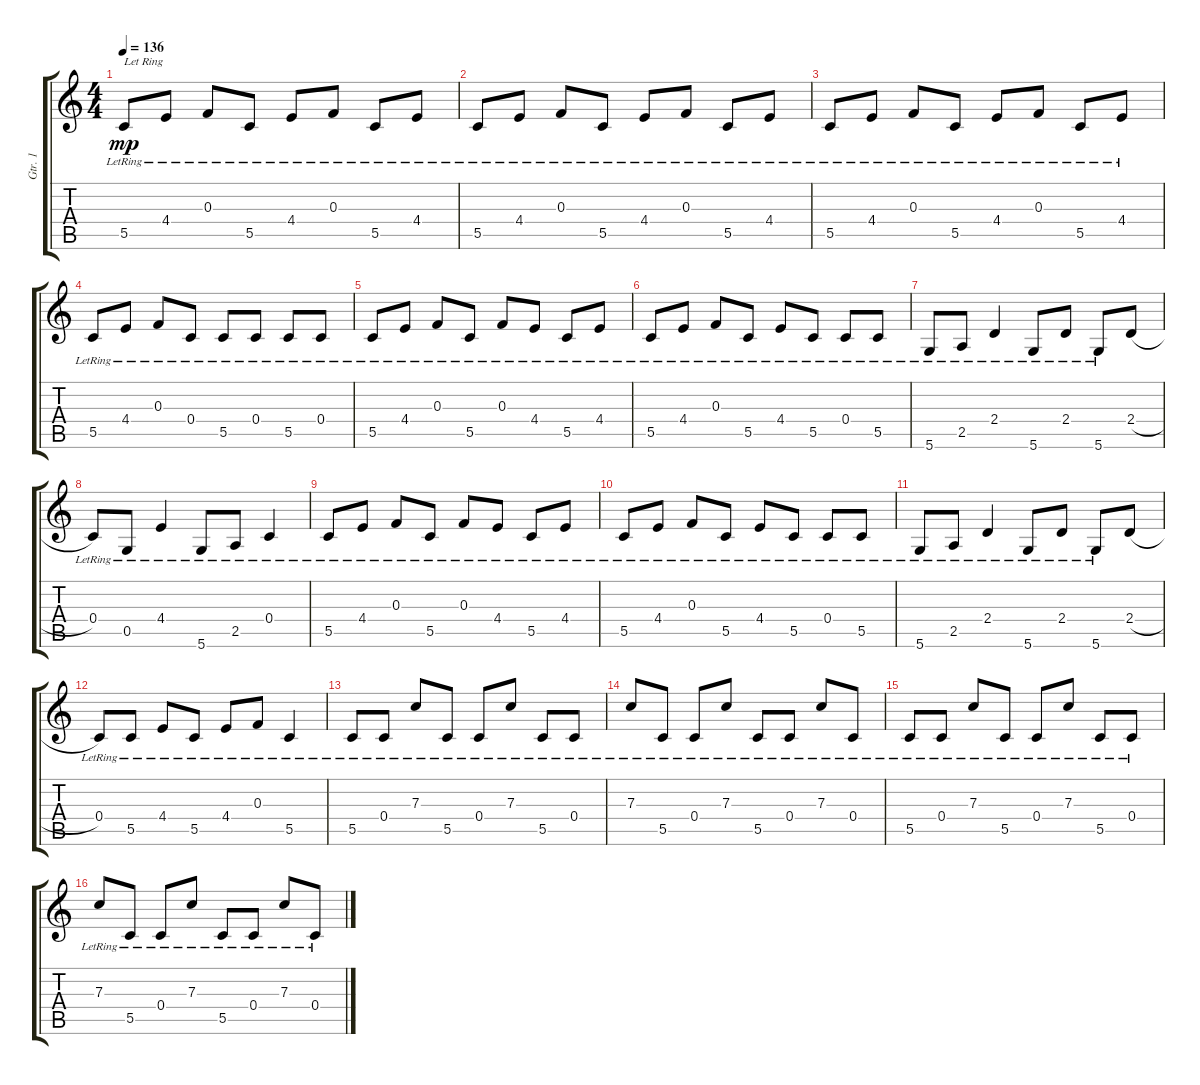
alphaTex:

\track ("Gtr. 1" "Gtr. 1") {instrument electricguitarclean}
\staff {score tabs}
\tuning (D4 A3 F3 C3 G2 D2) {hide}
\ts (4 4)
\tempo 136
\clef g2
\ks c
5.5{lr}.8{txt "Let Ring" dy mp volume 10 instrument electricguitarclean} 4.4{lr}.8 0.3{lr}.8 5.5{lr}.8 4.4{lr}.8 0.3{lr}.8 5.5{lr}.8 4.4{lr}.8 |
5.5{lr}.8 4.4{lr}.8 0.3{lr}.8 5.5{lr}.8 4.4{lr}.8 0.3{lr}.8 5.5{lr}.8 4.4{lr}.8 |
5.5{lr}.8 4.4{lr}.8 0.3{lr}.8 5.5{lr}.8 4.4{lr}.8 0.3{lr}.8 5.5{lr}.8 4.4{lr}.8 |
5.5{lr}.8 4.4{lr}.8 0.3{lr}.8 0.4{lr}.8 5.5{lr}.8 0.4{lr}.8 5.5{lr}.8 0.4{lr}.8 |
5.5{lr}.8 4.4{lr}.8 0.3{lr}.8 5.5{lr}.8 0.3{lr}.8 4.4{lr}.8 5.5{lr}.8 4.4{lr}.8 |
5.5{lr}.8 4.4{lr}.8 0.3{lr}.8 5.5{lr}.8 4.4{lr}.8 5.5{lr}.8 0.4{lr}.8 5.5{lr}.8 |
5.6{lr}.8 2.5{lr}.8 2.4{lr}.4 5.6{lr}.8 2.4{lr}.8 5.6{lr}.8 2.4{h}.8 |
0.4{lr}.8 0.5{lr}.8 4.4{lr}.4 5.6{lr}.8 2.5{lr}.8 0.4{lr}.4 |
5.5{lr}.8 4.4{lr}.8 0.3{lr}.8 5.5{lr}.8 0.3{lr}.8 4.4{lr}.8 5.5{lr}.8 4.4{lr}.8 |
5.5{lr}.8 4.4{lr}.8 0.3{lr}.8 5.5{lr}.8 4.4{lr}.8 5.5{lr}.8 0.4{lr}.8 5.5{lr}.8 |
5.6{lr}.8 2.5{lr}.8 2.4{lr}.4 5.6{lr}.8 2.4{lr}.8 5.6{lr}.8 2.4{h}.8 |
0.4{lr}.8 5.5{lr}.8 4.4{lr}.8 5.5{lr}.8 4.4{lr}.8 0.3{lr}.8 5.5{lr}.4 |
5.5{lr}.8 0.4{lr}.8 7.3{lr}.8 5.5{lr}.8 0.4{lr}.8 7.3{lr}.8 5.5{lr}.8 0.4{lr}.8 |
7.3{lr}.8 5.5{lr}.8 0.4{lr}.8 7.3{lr}.8 5.5{lr}.8 0.4{lr}.8 7.3{lr}.8 0.4{lr}.8 |
5.5{lr}.8 0.4{lr}.8 7.3{lr}.8 5.5{lr}.8 0.4{lr}.8 7.3{lr}.8 5.5{lr}.8 0.4{lr}.8 |
7.3{lr}.8 5.5{lr}.8 0.4{lr}.8 7.3{lr}.8 5.5{lr}.8 0.4{lr}.8 7.3{lr}.8 0.4{lr}.8
